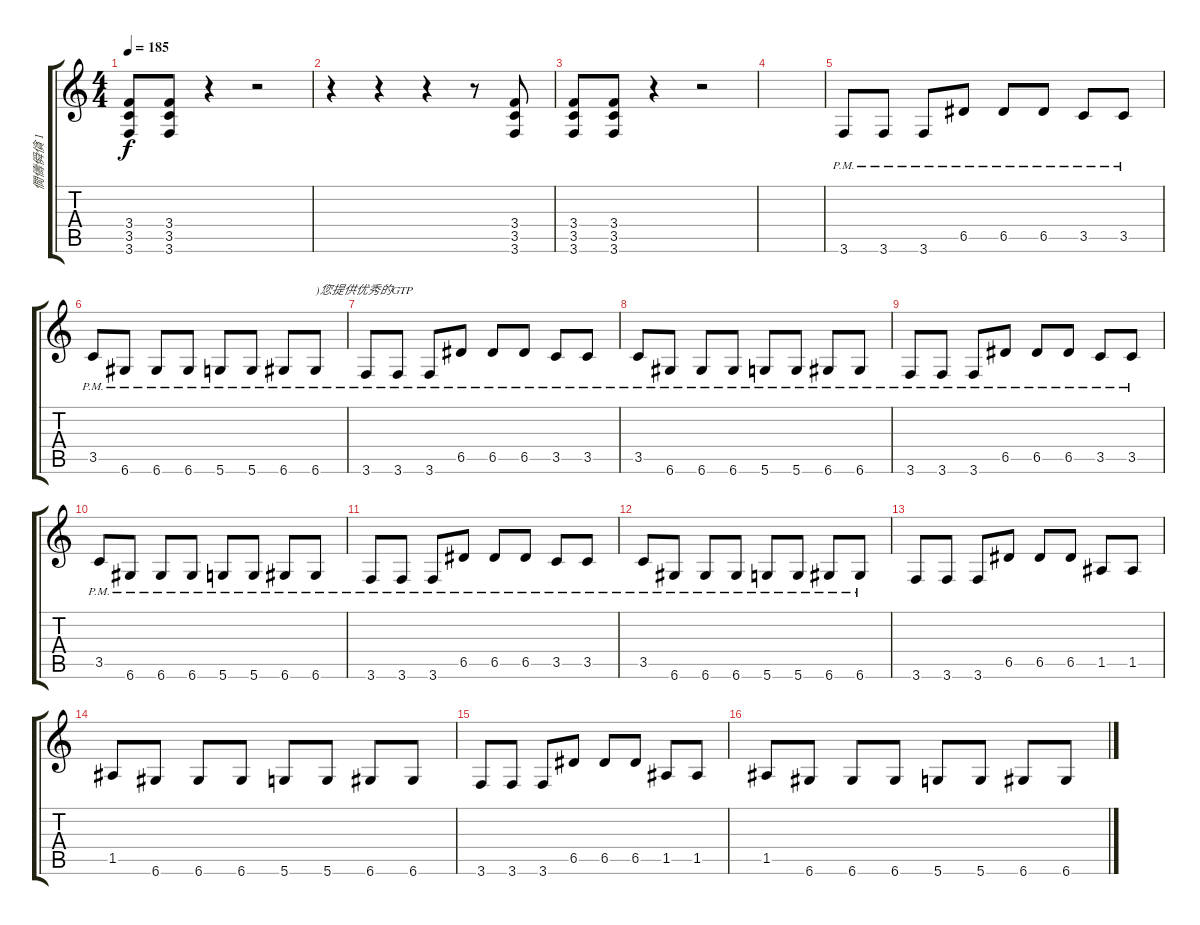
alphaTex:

\track ("僩儔僢僋 1" "僩儔僢僋 1") {instrument electricguitarclean}
\staff {score tabs}
\tuning (E4 B3 G3 D3 A2 D2) {hide}
\ts (4 4)
\tempo 185
\clef g2
\ks c
(3.4 3.5 3.6).8{dy f} (3.4 3.5 3.6).8 r.4 r.2 |
r.4 r.4 r.4 r.8 (3.4 3.5 3.6).8 |
(3.4 3.5 3.6).8 (3.4 3.5 3.6).8 r.4 r.2 |
|
3.6{pm}.8 3.6{pm}.8 3.6{pm}.8 6.5{pm}.8 6.5{pm}.8 6.5{pm}.8 3.5{pm}.8 3.5{pm}.8 |
3.5{pm}.8 6.6{pm}.8 6.6{pm}.8 6.6{pm}.8 5.6{pm}.8 5.6{pm}.8 6.6{pm}.8 6.6{pm}.8{txt ")您提供优秀的GTP"} |
3.6{pm}.8 3.6{pm}.8 3.6{pm}.8 6.5{pm}.8 6.5{pm}.8 6.5{pm}.8 3.5{pm}.8 3.5{pm}.8 |
3.5{pm}.8 6.6{pm}.8 6.6{pm}.8 6.6{pm}.8 5.6{pm}.8 5.6{pm}.8 6.6{pm}.8 6.6{pm}.8 |
3.6{pm}.8 3.6{pm}.8 3.6{pm}.8 6.5{pm}.8 6.5{pm}.8 6.5{pm}.8 3.5{pm}.8 3.5{pm}.8 |
3.5{pm}.8 6.6{pm}.8 6.6{pm}.8 6.6{pm}.8 5.6{pm}.8 5.6{pm}.8 6.6{pm}.8 6.6{pm}.8 |
3.6{pm}.8 3.6{pm}.8 3.6{pm}.8 6.5{pm}.8 6.5{pm}.8 6.5{pm}.8 3.5{pm}.8 3.5{pm}.8 |
3.5{pm}.8 6.6{pm}.8 6.6{pm}.8 6.6{pm}.8 5.6{pm}.8 5.6{pm}.8 6.6{pm}.8 6.6{pm}.8 |
3.6.8 3.6.8 3.6.8 6.5.8 6.5.8 6.5.8 1.5.8 1.5.8 |
1.5.8 6.6.8 6.6.8 6.6.8 5.6.8 5.6.8 6.6.8 6.6.8 |
3.6.8 3.6.8 3.6.8 6.5.8 6.5.8 6.5.8 1.5.8 1.5.8 |
1.5.8 6.6.8 6.6.8 6.6.8 5.6.8 5.6.8 6.6.8 6.6.8
